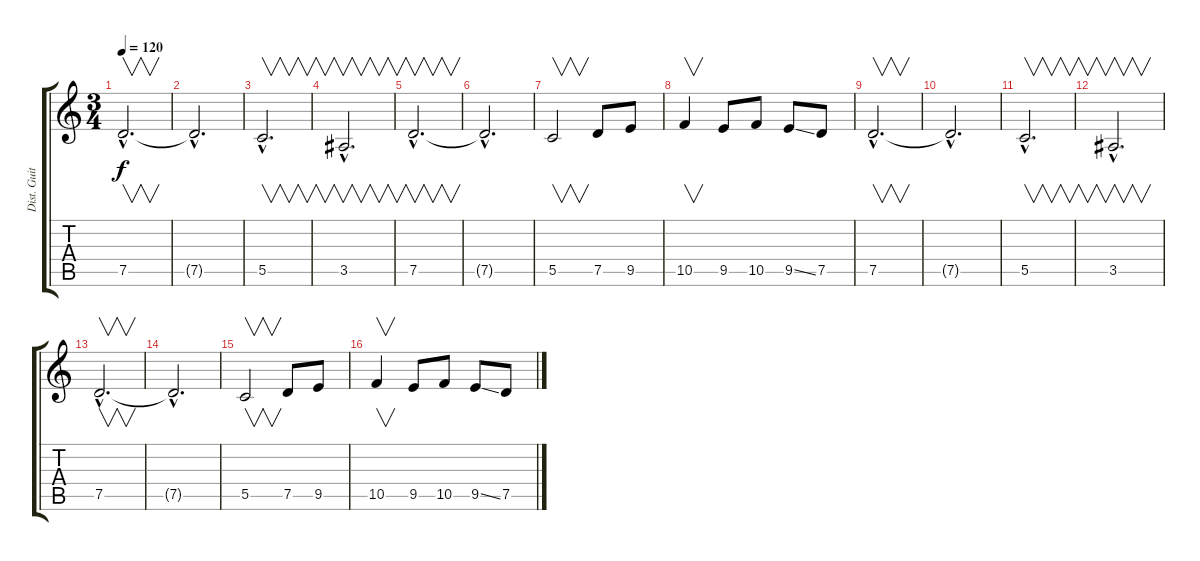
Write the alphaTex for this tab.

\track ("Dist. Guitar" "Dist. Guit") {instrument distortionguitar}
\staff {score tabs}
\tuning (D4 A3 F3 C3 G2 D2) {hide}
\ts (3 4)
\tempo 120
\clef g2
\ks c
7.5{hac}.2{v d dy f} |
7.5{hac t}.2{d} |
5.5{hac}.2{v d} |
3.5{hac}.2{v d} |
7.5{hac}.2{v d} |
7.5{hac t}.2{d} |
5.5.2{v} 7.5.8 9.5.8 |
10.5.4{v} 9.5.8 10.5.8 9.5{ss}.8 7.5.8 |
7.5{hac}.2{v d} |
7.5{hac t}.2{d} |
5.5{hac}.2{v d} |
3.5{hac}.2{v d} |
7.5{hac}.2{v d} |
7.5{hac t}.2{d} |
5.5.2{v} 7.5.8 9.5.8 |
10.5.4{v} 9.5.8 10.5.8 9.5{ss}.8 7.5.8
